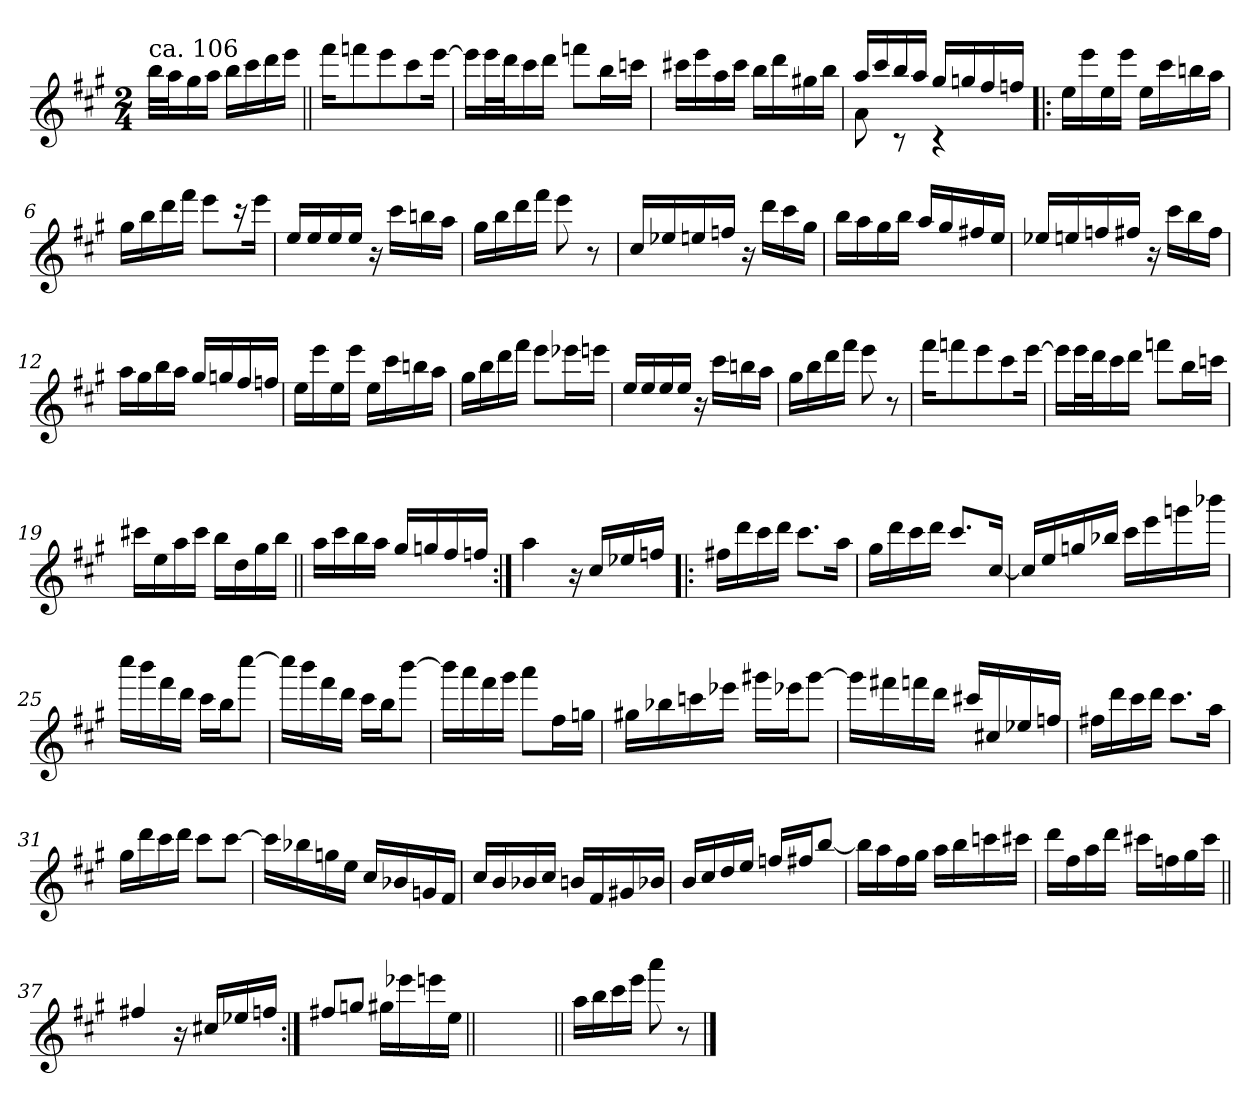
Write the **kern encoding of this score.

**kern
*part1
*staff1
*clefG2
*k[f#c#g#]
*A:
*M2/4
=
!LO:TX:a:t=ca. 106
32bb\LLL
32aa\J
16gg#\
16aa\JJ
16bb\LL
16ccc#\
16ddd\
16eee\JJ
=1||
16fff#\KL
8fffn\
8eee\
8ccc#\
[16eee\Jk
=2
16eee\LL]
32eee\L
32ddd\J
16ccc#\
16ddd\JJ
8fffn\L
16bb\L
16cccn\JJ
=3
16ccc#X\LL
16eee\
16aa\
16ccc#\JJ
16bb\LL
16ddd\
16gg#X\
16bb\JJ
=4
*^
16aa/LL	8a!\
16ccc#/	.
16bb/	8rc
16aa/JJ	.
16gg#/LL	4rc
16ggn/	.
16ff#/	.
16ffn/JJ	.
*v	*v
!!LO:LB:g=z
=5!|:
16ee\LL
16eee\
16ee\
16eee\JJ
16ee\LL
16ccc#\
16bbn\
16aa\JJ
=6
16gg#\LL
16bb\
16ddd\
16fff#\JJ
8eee\L
16r
16eee\Jk
=7
16ee/LL
16ee/
16ee/
16ee/JJ
16r
16ccc#\LL
16bbn\
16aa\JJ
=8
16gg#\LL
16bb\
16ddd\
16fff#\JJ
8eee\
8r
!!LO:LB:g=z
=9
16cc#/LL
16ee-X/
16een/
16ffn/JJ
16r
16ddd\LL
16ccc#\
16gg#\JJ
=10
16bb\LL
16aa\
16gg#\
16bb\JJ
16aa/LL
16gg#/
16ff#X/
16ee/JJ
=11
16ee-X/LL
16een/
16ffn/
16ff#X/JJ
16r
16ccc#\LL
16bb\
16ff#\JJ
=12
16aa\LL
16gg#\
16bb\
16aa\JJ
16gg#/LL
16ggn/
16ff#/
16ffn/JJ
!!LO:LB:g=z
=13
16ee\LL
16eee\
16ee\
16eee\JJ
16ee\LL
16ccc#\
16bbn\
16aa\JJ
=14
16gg#\LL
16bb\
16ddd\
16fff#\JJ
8eee\L
16eee-X\L
16eeen\JJ
=15
16ee/LL
16ee/
16ee/
16ee/JJ
16r
16ccc#\LL
16bbn\
16aa\JJ
=16
16gg#\LL
16bb\
16ddd\
16fff#\JJ
8eee\
8r
=17
16fff#\KL
8fffn\
8eee\
8ccc#\
[16eee\Jk
!!LO:LB:g=z
=18
16eee\LL]
32eee\L
32ddd\J
16ccc#\
16ddd\JJ
8fffn\L
16bb\L
16cccn\JJ
=19
16ccc#X\LL
16ee\
16aa\
16ccc#\JJ
16bb\LL
16dd\
16gg#\
16bb\JJ
=20||
16aa\LL
16ccc#\
16bb\
16aa\JJ
16gg#/LL
16ggn/
16ff#/
16ffn/JJ
=21:|!
4aa\
16r
16cc#/LL
16ee-X/
16ffn/JJ
!!LO:LB:g=z
=22!|:
16ff#X\LL
16ddd\
16ccc#\
16ddd\JJ
8.ccc#\L
16aa\Jk
=23
16gg#\LL
16ddd\
16ccc#\
16ddd\JJ
8.ccc#/L
[16cc#/Jk
=24
16cc#/LL]
16ee/
16ggn/
16bb-X/JJ
16ccc#\LL
16eee\
16gggn\
16bbb-X\JJ
=25
16cccc#\LL
16bbb\
16fff#\
16ddd\JJ
16ccc#\LL
16bb\J
[8cccc#\J
=26
16cccc#\LL]
16bbb\
16fff#\
16ddd\JJ
16ccc#\LL
16bb\J
[8bbb\J
!!LO:LB:g=z
=27
16bbb\LL]
16aaa\
16fff#\
16ggg#\JJ
8aaa\L
16ff#\L
16ggn\JJ
=28
16gg#X\LL
16bb-X\
16cccn\
16eee-X\JJ
16ggg#X\LL
16eee-X\J
[8ggg#\J
=29
16ggg#\LL]
16fff#X\
16fffn\
16ddd\JJ
16ccc#X/LL
16cc#X/
16ee-X/
16ffn/JJ
=30
16ff#X\LL
16ddd\
16ccc#\
16ddd\JJ
8.ccc#\L
16aa\Jk
=31
16gg#\LL
16ddd\
16ccc#\
16ddd\JJ
8ccc#\L
[8ccc#\J
!!LO:LB:g=z
=32
16ccc#\LL]
16bb-X\
16ggn\
16ee\JJ
16cc#/LL
16b-X/
16gn/
16f#/JJ
=33
16cc#/LL
16b/
16b-X/
16cc#/JJ
16bn/LL
16f#/
16g#X/
16b-X/JJ
=34
16b/LL
16cc#/
16dd/
16ee/JJ
16ffn/LL
16ff#X/J
[8bb/J
=35
16bb\LL]
16aa\
16ff#\
16gg#\JJ
16aa\LL
16bb\
16cccn\
16ccc#X\JJ
!!LO:LB:g=z
=36
16ddd\LL
16ff#\
16aa\
16ddd\JJ
16ccc#X\LL
16ffn\
16gg#\
16ccc#\JJ
=37||
4ff#X/
16r
16cc#X/LL
16ee-X/
16ffn/JJ
=38:|!
8ff#X/L
8ggn/J
16gg#X\LL
16eee-X\
16eeen\
16ee\JJ
=39||
2ryy
=40||
16aa\LL
16bb\
16ccc#\
16eee\JJ
8aaa\
8r
==
*-
